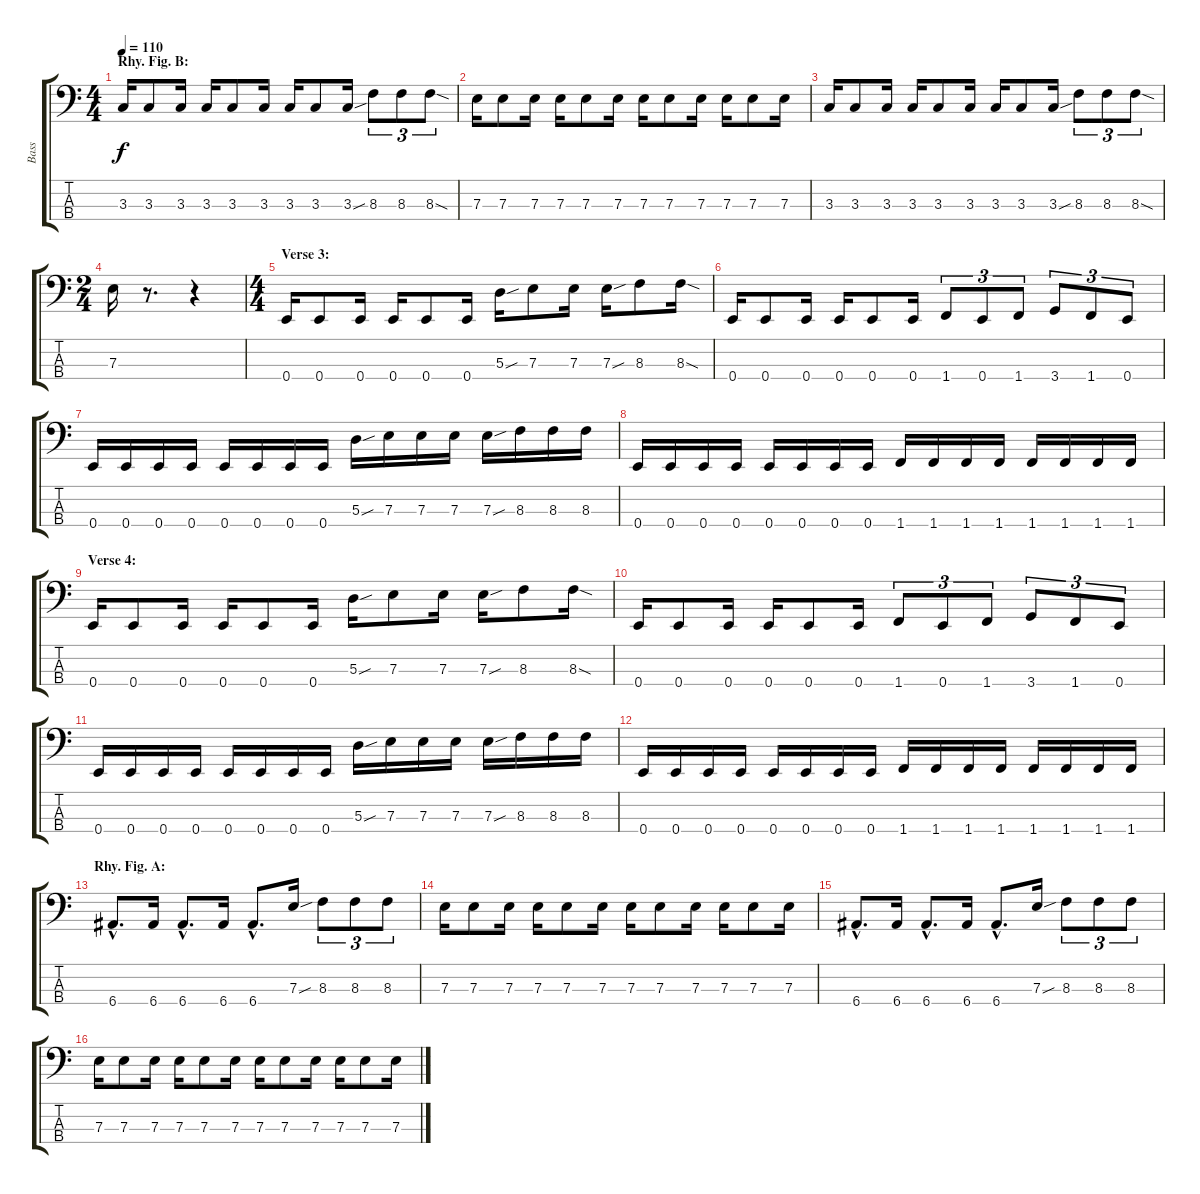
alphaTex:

\track ("Bass" "Bass") {instrument electricbassfinger}
\staff {score tabs}
\tuning (G2 D2 A1 E1) {hide}
\ts (4 4)
\section ("" "Rhy. Fig. B:")
\tempo 110
\clef f4
\ks c
3.3.16{dy f} 3.3.8 3.3.16 3.3.16 3.3.8 3.3.16 3.3.16 3.3.8 3.3{sou}.16 8.3.8{tu (3 2)} 8.3.8{tu (3 2)} 8.3{sod}.8{tu (3 2)} |
7.3.16 7.3.8 7.3.16 7.3.16 7.3.8 7.3.16 7.3.16 7.3.8 7.3.16 7.3.16 7.3.8 7.3.16 |
3.3.16 3.3.8 3.3.16 3.3.16 3.3.8 3.3.16 3.3.16 3.3.8 3.3{sou}.16 8.3.8{tu (3 2)} 8.3.8{tu (3 2)} 8.3{sod}.8{tu (3 2)} |
\ts (2 4)
7.3.16 r.8{d} r.4 |
\ts (4 4)
\section ("" "Verse 3:")
0.4.16 0.4.8 0.4.16 0.4.16 0.4.8 0.4.16 5.3{sou}.16 7.3.8 7.3.16 7.3{sou}.16 8.3.8 8.3{sod}.16 |
0.4.16 0.4.8 0.4.16 0.4.16 0.4.8 0.4.16 1.4.8{tu (3 2)} 0.4.8{tu (3 2)} 1.4.8{tu (3 2)} 3.4.8{tu (3 2)} 1.4.8{tu (3 2)} 0.4.8{tu (3 2)} |
0.4.16 0.4.16 0.4.16 0.4.16 0.4.16 0.4.16 0.4.16 0.4.16 5.3{sou}.16 7.3.16 7.3.16 7.3.16 7.3{sou}.16 8.3.16 8.3.16 8.3.16 |
0.4.16 0.4.16 0.4.16 0.4.16 0.4.16 0.4.16 0.4.16 0.4.16 1.4.16 1.4.16 1.4.16 1.4.16 1.4.16 1.4.16 1.4.16 1.4.16 |
\section ("" "Verse 4:")
0.4.16 0.4.8 0.4.16 0.4.16 0.4.8 0.4.16 5.3{sou}.16 7.3.8 7.3.16 7.3{sou}.16 8.3.8 8.3{sod}.16 |
0.4.16 0.4.8 0.4.16 0.4.16 0.4.8 0.4.16 1.4.8{tu (3 2)} 0.4.8{tu (3 2)} 1.4.8{tu (3 2)} 3.4.8{tu (3 2)} 1.4.8{tu (3 2)} 0.4.8{tu (3 2)} |
0.4.16 0.4.16 0.4.16 0.4.16 0.4.16 0.4.16 0.4.16 0.4.16 5.3{sou}.16 7.3.16 7.3.16 7.3.16 7.3{sou}.16 8.3.16 8.3.16 8.3.16 |
0.4.16 0.4.16 0.4.16 0.4.16 0.4.16 0.4.16 0.4.16 0.4.16 1.4.16 1.4.16 1.4.16 1.4.16 1.4.16 1.4.16 1.4.16 1.4.16 |
\section ("" "Rhy. Fig. A:")
6.4{hac}.8{d} 6.4.16 6.4{hac}.8{d} 6.4.16 6.4{hac}.8{d} 7.3{sou}.16 8.3.8{tu (3 2)} 8.3.8{tu (3 2)} 8.3.8{tu (3 2)} |
7.3.16 7.3.8 7.3.16 7.3.16 7.3.8 7.3.16 7.3.16 7.3.8 7.3.16 7.3.16 7.3.8 7.3.16 |
6.4{hac}.8{d} 6.4.16 6.4{hac}.8{d} 6.4.16 6.4{hac}.8{d} 7.3{sou}.16 8.3.8{tu (3 2)} 8.3.8{tu (3 2)} 8.3.8{tu (3 2)} |
7.3.16 7.3.8 7.3.16 7.3.16 7.3.8 7.3.16 7.3.16 7.3.8 7.3.16 7.3.16 7.3.8 7.3.16
